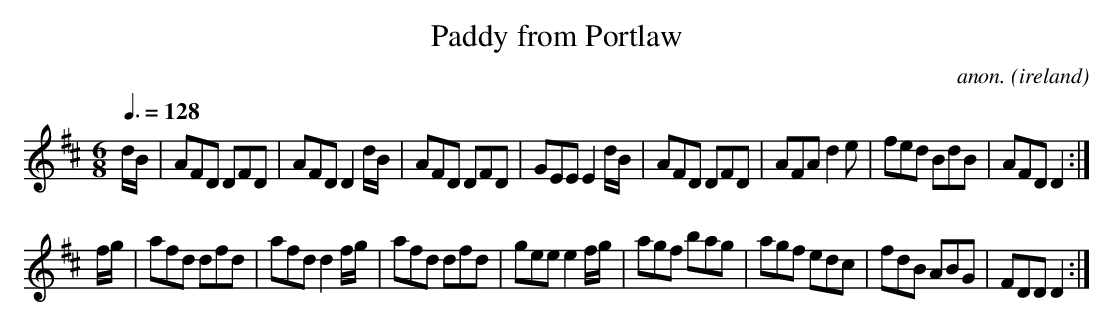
X:1
T:Paddy from Portlaw
O:ireland
C:anon.
M:6/8
L:1/8
Q:3/8=128
K:D
d/B/|AFD DFD|AFD D2d/B/|AFD DFD |GEE E2 d/B/|AFD DFD|AFA d2e|fed BdB|AFD D2:|
f/g/|afd dfd|afd d2 f/g/|afd dfd|gee e2 f/g/|agf bag|agf edc|fdB ABG|FDD D2:|
